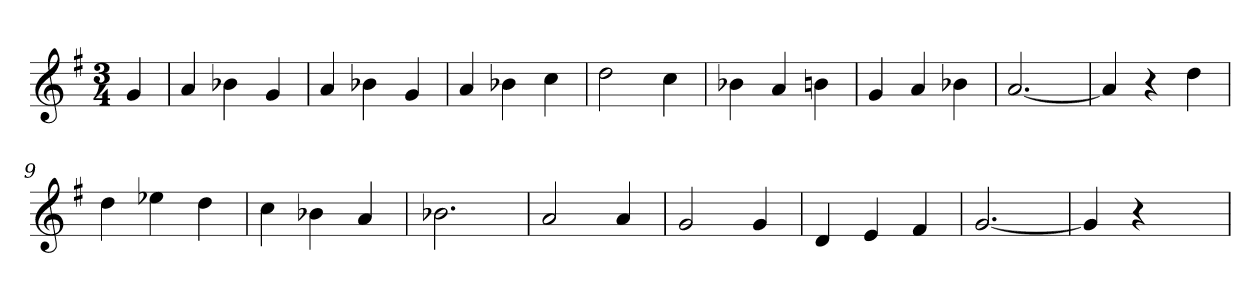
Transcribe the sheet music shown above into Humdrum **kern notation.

**kern
*part1
*staff1
*clefG2
*k[f#]
*G:
*M3/4
=
4g
=1
4a
4b-X
4g
=2
4a
4b-X
4g
=3
4a
4b-X
4cc
=4
2dd
4cc
=5
4b-X
4a
4b
=6
4g
4a
4b-X
=7
[2.a
=8
4a]
4r
4dd
=9
4dd
4ee-X
4dd
=10
4cc
4b-X
4a
=11
2.b-X
=12
2a
4a
=13
2g
4g
=14
4d
4e
4f#
=15
[2.g
=16
4g]
4r
4ryy
=
*-
